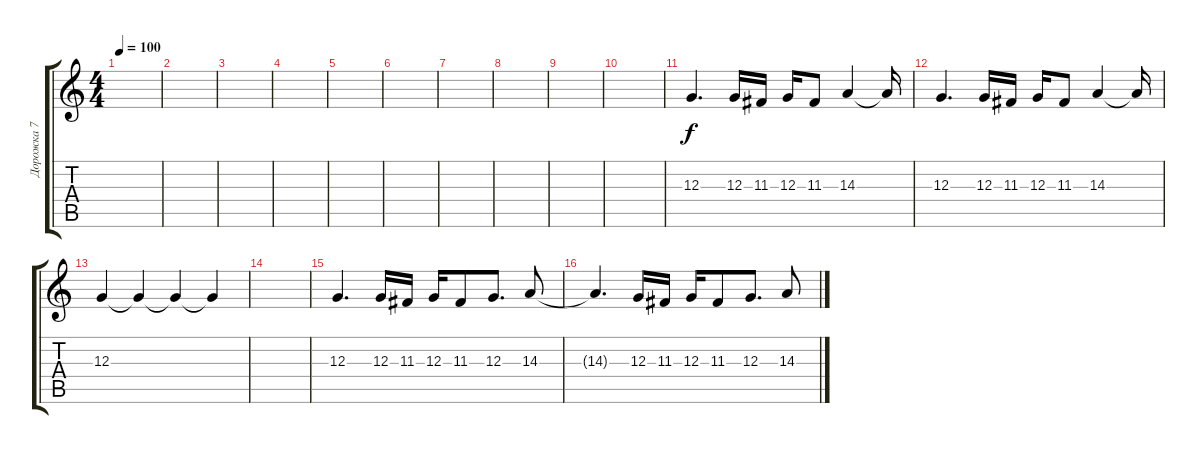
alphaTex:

\track ("Дорожка 7" "Дорожка 7") {instrument oboe}
\staff {score tabs}
\tuning (E4 B3 G3 D3 A2 E2) {hide}
\ts (4 4)
\tempo 100
\clef g2
\ks c
|
|
|
|
|
|
|
|
|
|
12.3.4{d volume 16} 12.3.16 11.3.16 12.3.16 11.3.8 14.3.4 14.3{t}.16 |
12.3.4{d} 12.3.16 11.3.16 12.3.16 11.3.8 14.3.4 14.3{t}.16 |
12.3.4 12.3{t}.4 12.3{t}.4 12.3{t}.4 |
|
12.3.4{d} 12.3.16 11.3.16 12.3.16 11.3.8 12.3.8{d} 14.3.8 |
14.3{t}.4{d} 12.3.16 11.3.16 12.3.16 11.3.8 12.3.8{d} 14.3.8
